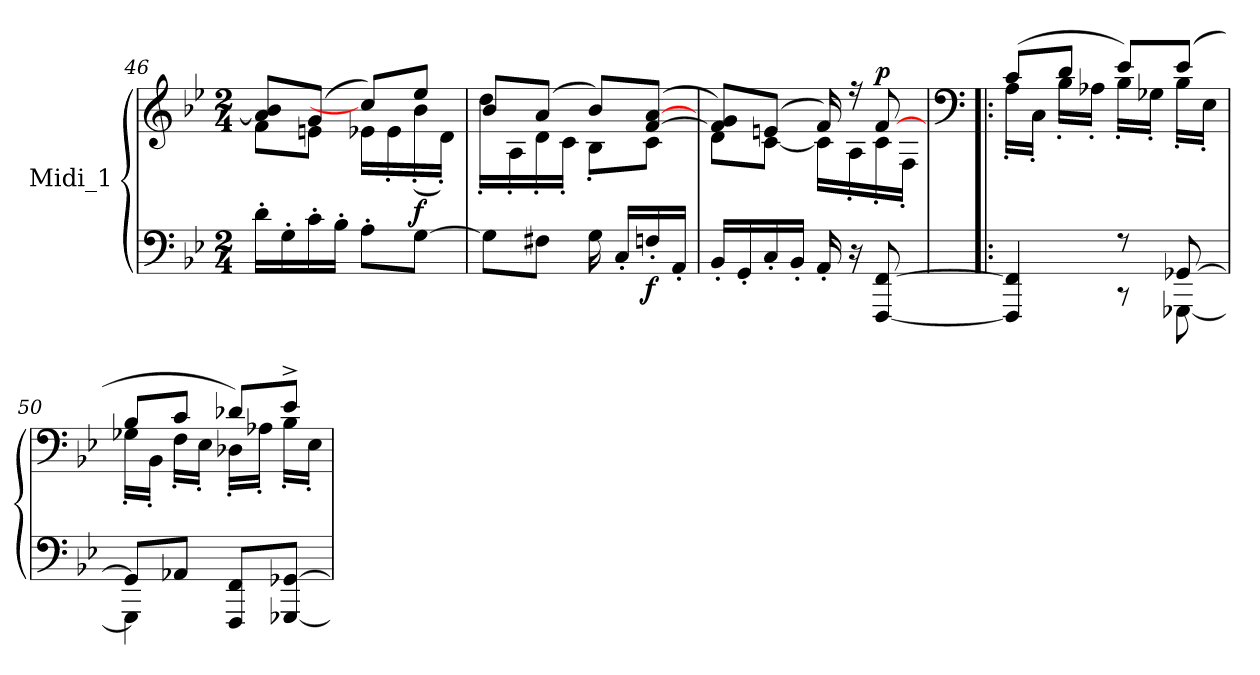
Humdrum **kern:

**kern	**kern	**dynam
*part1	*part1	*part1
*staff2	*staff1	*staff1/2
*I"Midi_1	*	*
*clefF4	*clefG2	*
*k[b-e-]	*k[b-e-]	*
*B-:	*B-:	*
*M2/4	*M2/4	*
=46	=46	=46
*	*^	*
16d'\LL	8a/] 8b-/L	8f\L	.
16G'\	.	.	.
16c'\	(8g/J	8en\J	.
16B-'\JJ	.	.	.
8A'\L	8cc/L])	16e-X\LL	.
.	.	16e-'\	.
!	!	!	!LO:DY:b
[8G\J	8ee-/J	(16b-'\	f
.	.	16d'\JJ)	.
=47	=47	=47	=47
8G\L]	8b-/L	16dd'\LL	.
.	.	16A'\	.
8F#X\J	(>8a/J	16d'\	.
.	.	16c'\JJ	.
16G\	8b-/L)	8B-'\L	.
16C'/LL	.	.	.
!	!	!	!LO:DY:b=2
16Fn'/	(>[8f/ [8a/J	8c\J	f
16AA'/JJ	.	.	.
=48	=48	=48	=48
16BB-'/LL	8f/] 8g/L)	8d\L	.
16GG'/	.	.	.
16C'/	(>8en/J	[8c\J	.
16BB-'/JJ	.	.	.
16AA'/	16f/)	16c\LL]	.
16r	16r	16A'\	.
!	!	!	!LO:DY:a
[8FFF/ [8FF/	[8f/	16c'\	p
.	.	16F'\JJ	.
!!LO:LB:g=z	!!
=49!|:	=49!|:	=49!|:	=49!|:
*	*clefF4	*	*
*^	*	*	*
4FFF/] 4FF/]	4ryy	(>8c/L	16A'\LL	.
.	.	.	16C'\JJ	.
.	.	8d/J	16B-'\LL	.
.	.	.	16A-X'\JJ	.
8r	8r	8e-i/L)	16B-'\LL	.
.	.	.	16G-X'\JJ	.
[8GG-X/	[8GGG-X\	(>8e-/J	16B-'\LL	.
.	.	.	16E-'\JJ	.
=50	=50	=50	=50	=50
8GG-/L]	4GGG-\]	8B-/L	16G-X'\LL	.
.	.	.	16BB-'\JJ	.
8AA-X/J	.	8c/J	16F'\LL	.
.	.	.	16E-'\JJ	.
8FFF/ 8FF/L	4ryy	8d-X/L)	16D-X'\LL	.
.	.	.	16A-X'\JJ	.
[8GGG-X/ [8GG-X/J	.	8e-^/J	16B-'\LL	.
.	.	.	16E-'\JJ	.
*v	*v	*	*	*
*	*v	*v	*
=	=	=
*-	*-	*-
